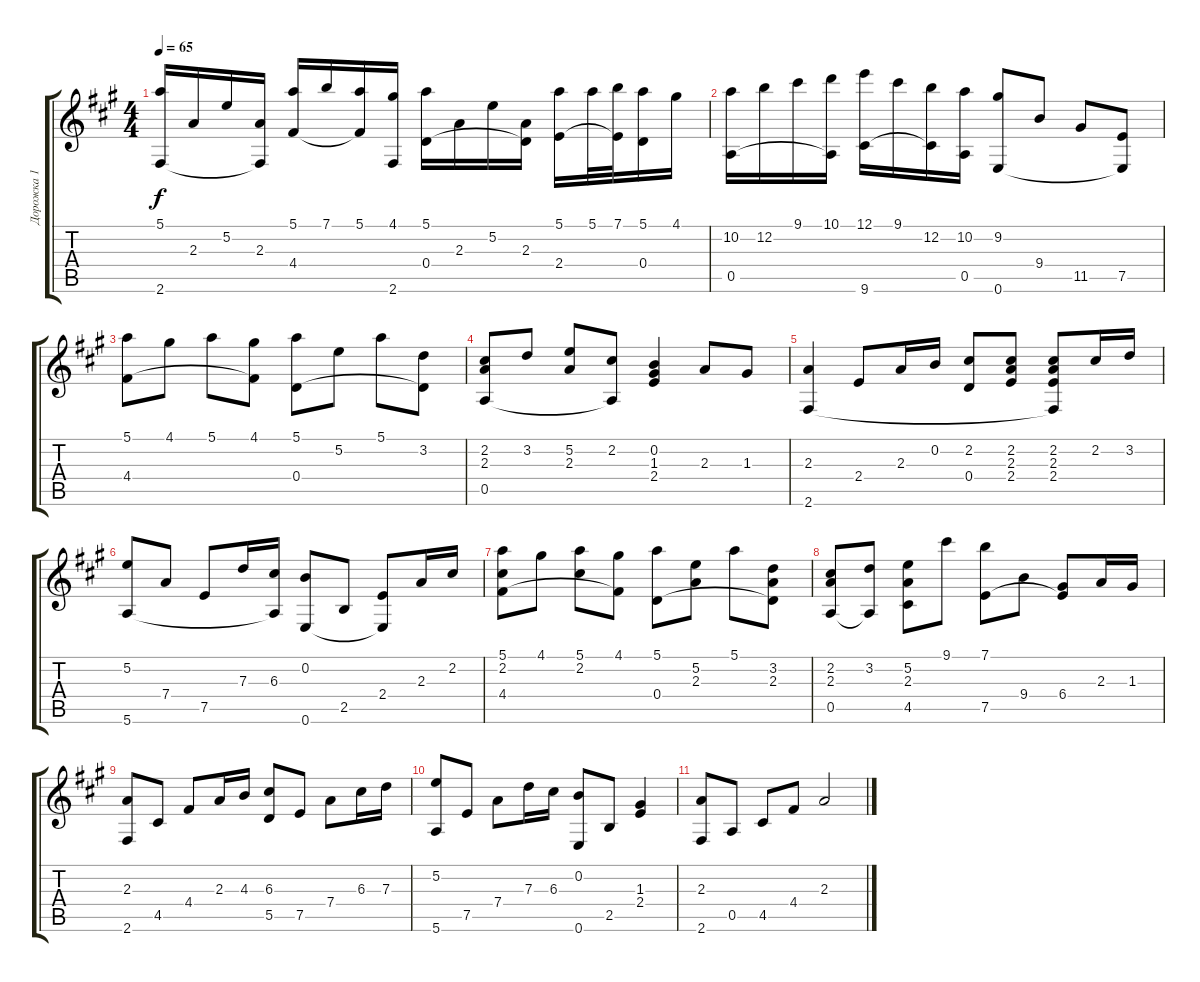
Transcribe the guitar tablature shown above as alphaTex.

\track ("Дорожка 1" "Дорожка 1") {instrument acousticguitarnylon}
\staff {score tabs}
\tuning (E4 B3 G3 D3 A2 E2) {hide}
\ts (4 4)
\tempo 65
\clef g2
\ks a
(5.1 2.6).16{dy f} 2.3.16 5.2.16 (2.3 2.6{t}).16 (5.1 4.4).16 7.1.16 (5.1 4.4{t}).16 (4.1 2.6).16 (5.1 0.4).16 2.3.16 5.2.16 (2.3 0.4{t}).16 (5.1 2.4).16 5.1.32 (7.1 2.4{t}).32 (5.1 0.4).16 4.1.16 |
(10.2 0.5).16 12.2.16 9.1.16 (10.1 0.5{t}).16 (12.1 9.6).16 9.1.16 (12.2 9.6{t}).16 (10.2 0.5).16 (9.2 0.6).8 9.4.8 11.5.8 (7.5 0.6{t}).8 |
(5.1 4.4).8 4.1.8 5.1.8 (4.1 4.4{t}).8 (5.1 0.4).8 5.2.8 5.1.8 (3.2 0.4{t}).8 |
(2.2 2.3 0.5).8 3.2.8 (5.2 2.3).8 (2.2 0.5{t}).8 (0.2 1.3 2.4).4 2.3.8 1.3.8 |
(2.3 2.6).4 2.4.8 2.3.16 0.2.16 (2.2 0.4).8 (2.2 2.3 2.4).8 (2.2 2.3 2.4 2.6{t}).8 2.2.16 3.2.16 |
(5.2 5.6).8 7.4.8 7.5.8 7.3.16 (6.3 5.6{t}).16 (0.2 0.6).8 2.5.8 (2.4 0.6{t}).8 2.3.16 2.2.16 |
(5.1 2.2 4.4).8 4.1.8 (5.1 2.2).8 (4.1 4.4{t}).8 (5.1 0.4).8 (5.2 2.3).8 5.1.8 (3.2 2.3 0.4{t}).8 |
(2.2 2.3 0.5).8 (3.2 0.5{t}).8 (5.2 2.3 4.5).8 9.1.8 (7.1 7.5).8 9.4.8 (6.4 7.5{t}).8 2.3.16 1.3.16 |
(2.3 2.6).8 4.5.8 4.4.8 2.3.16 4.3.16 (6.3 5.5).8 7.5.8 7.4.8 6.3.16 7.3.16 |
(5.2 5.6).8 7.5.8 7.4.8 7.3.16 6.3.16 (0.2 0.6).8 2.5.8 (1.3 2.4).4 |
(2.3 2.6).8 0.5.8 4.5.8 4.4.8 2.3.2
